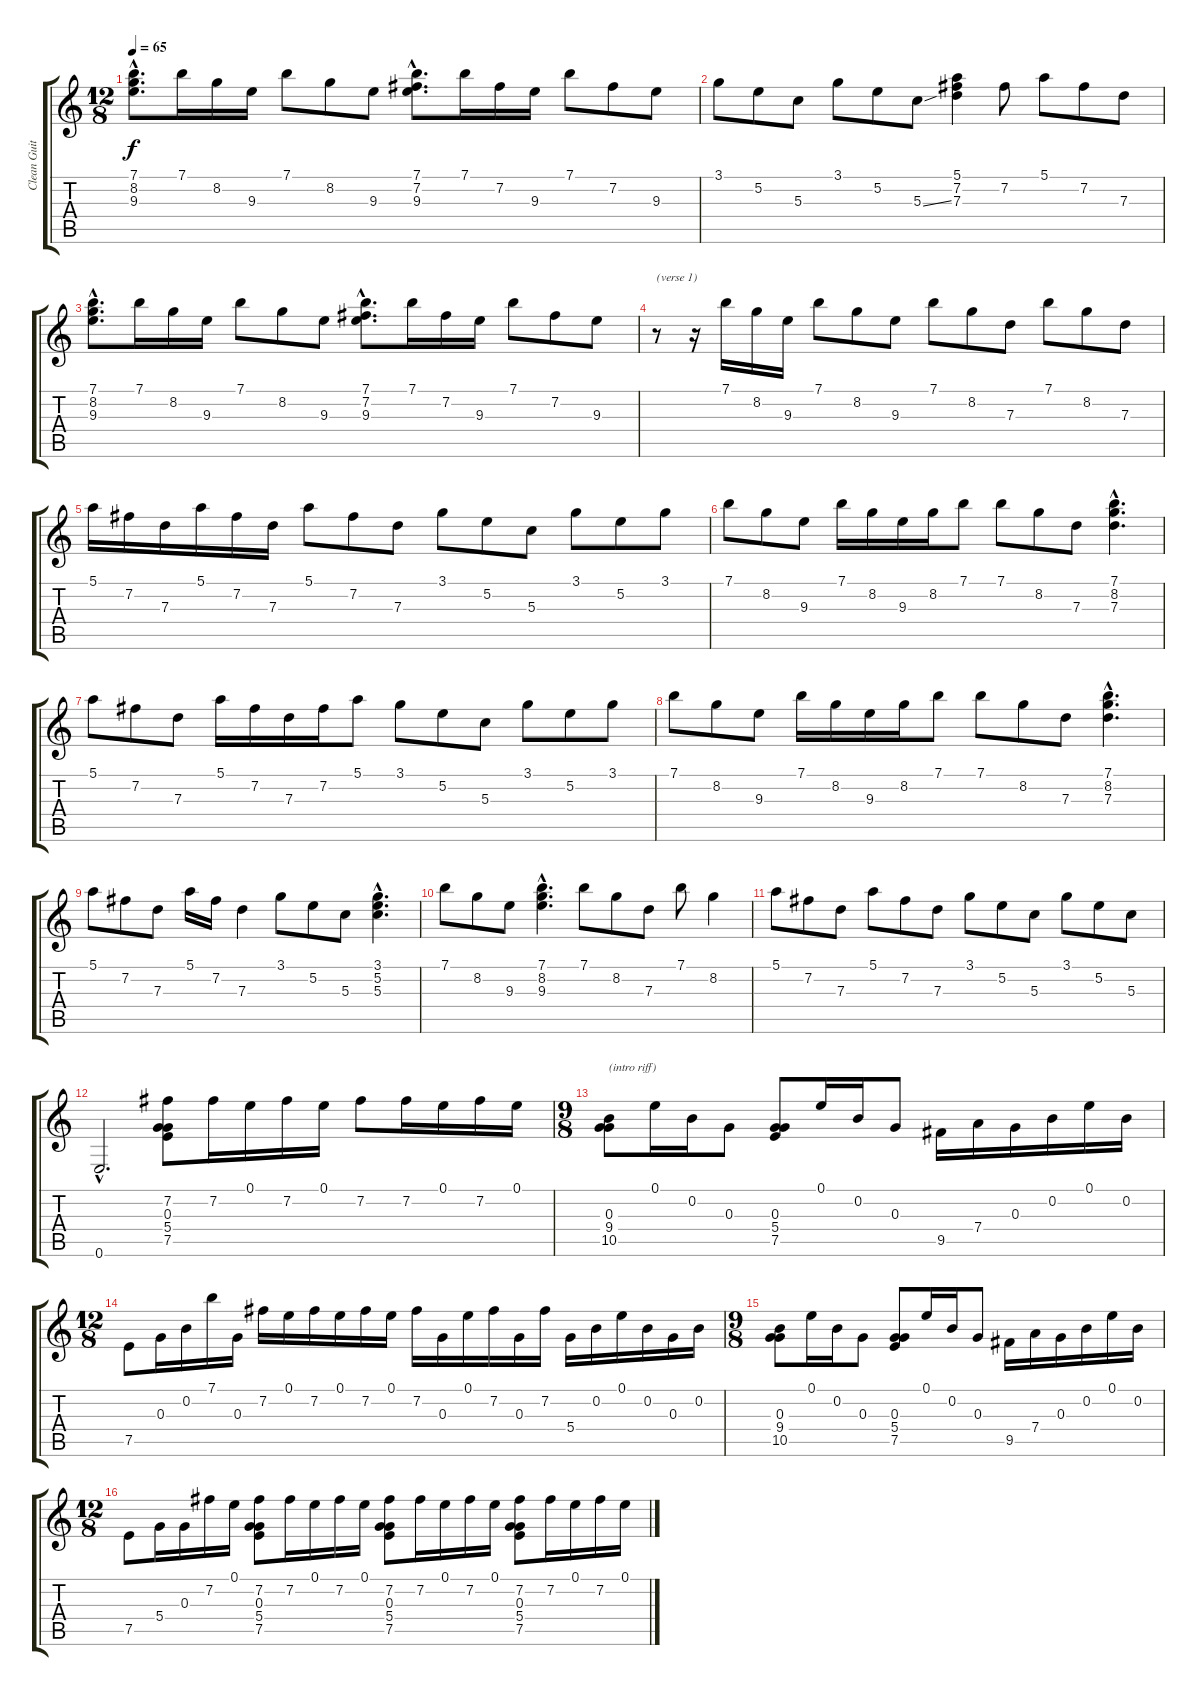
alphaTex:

\track ("Clean Guitar 2" "Clean Guit") {instrument acousticguitarsteel}
\staff {score tabs}
\tuning (E4 B3 G3 D3 A2 E2) {hide}
\ts (12 8)
\tempo 65
\clef g2
\ks c
(7.1{hac} 8.2{hac} 9.3{hac}).8{d dy f} 7.1.16 8.2.16 9.3.16 7.1.8 8.2.8 9.3.8 (7.1{hac} 7.2{hac} 9.3{hac}).8{d} 7.1.16 7.2.16 9.3.16 7.1.8 7.2.8 9.3.8 |
3.1.8 5.2.8 5.3.8 3.1.8 5.2.8 5.3{ss}.8 (5.1 7.2 7.3).4 7.2.8 5.1.8 7.2.8 7.3.8 |
(7.1{hac} 8.2{hac} 9.3{hac}).8{d} 7.1.16 8.2.16 9.3.16 7.1.8 8.2.8 9.3.8 (7.1{hac} 7.2{hac} 9.3{hac}).8{d} 7.1.16 7.2.16 9.3.16 7.1.8 7.2.8 9.3.8 |
r.8{txt "(verse 1)"} r.16 7.1.16 8.2.16 9.3.16 7.1.8 8.2.8 9.3.8 7.1.8 8.2.8 7.3.8 7.1.8 8.2.8 7.3.8 |
5.1.16 7.2.16 7.3.16 5.1.16 7.2.16 7.3.16 5.1.8 7.2.8 7.3.8 3.1.8 5.2.8 5.3.8 3.1.8 5.2.8 3.1.8 |
7.1.8 8.2.8 9.3.8 7.1.16 8.2.16 9.3.16 8.2.16 7.1.8 7.1.8 8.2.8 7.3.8 (7.1{hac} 8.2{hac} 7.3{hac}).4{d} |
5.1.8 7.2.8 7.3.8 5.1.16 7.2.16 7.3.16 7.2.16 5.1.8 3.1.8 5.2.8 5.3.8 3.1.8 5.2.8 3.1.8 |
7.1.8 8.2.8 9.3.8 7.1.16 8.2.16 9.3.16 8.2.16 7.1.8 7.1.8 8.2.8 7.3.8 (7.1{hac} 8.2{hac} 7.3{hac}).4{d} |
5.1.8 7.2.8 7.3.8 5.1.16 7.2.16 7.3.4 3.1.8 5.2.8 5.3.8 (3.1{hac} 5.2{hac} 5.3{hac}).4{d} |
7.1.8 8.2.8 9.3.8 (7.1{hac} 8.2{hac} 9.3{hac}).4{d} 7.1.8 8.2.8 7.3.8 7.1.8 8.2.4 |
5.1.8 7.2.8 7.3.8 5.1.8 7.2.8 7.3.8 3.1.8 5.2.8 5.3.8 3.1.8 5.2.8 5.3.8 |
0.6{hac}.2{d} (7.2 0.3 5.4 7.5).8 7.2.16 0.1.16 7.2.16 0.1.16 7.2.8 7.2.16 0.1.16 7.2.16 0.1.16 |
\ts (9 8)
(0.3 9.4 10.5).8{txt "(intro riff)"} 0.1.16 0.2.16 0.3.8 (0.3 5.4 7.5).8 0.1.16 0.2.16 0.3.8 9.5.16 7.4.16 0.3.16 0.2.16 0.1.16 0.2.16 |
\ts (12 8)
7.5.8 0.3.16 0.2.16 7.1.16 0.3.16 7.2.16 0.1.16 7.2.16 0.1.16 7.2.16 0.1.16 7.2.16 0.3.16 0.1.16 7.2.16 0.3.16 7.2.16 5.4.16 0.2.16 0.1.16 0.2.16 0.3.16 0.2.16 |
\ts (9 8)
(0.3 9.4 10.5).8 0.1.16 0.2.16 0.3.8 (0.3 5.4 7.5).8 0.1.16 0.2.16 0.3.8 9.5.16 7.4.16 0.3.16 0.2.16 0.1.16 0.2.16 |
\ts (12 8)
7.5.8 5.4.16 0.3.16 7.2.16 0.1.16 (7.2 0.3 5.4 7.5).8 7.2.16 0.1.16 7.2.16 0.1.16 (7.2 0.3 5.4 7.5).8 7.2.16 0.1.16 7.2.16 0.1.16 (7.2 0.3 5.4 7.5).8 7.2.16 0.1.16 7.2.16 0.1.16
